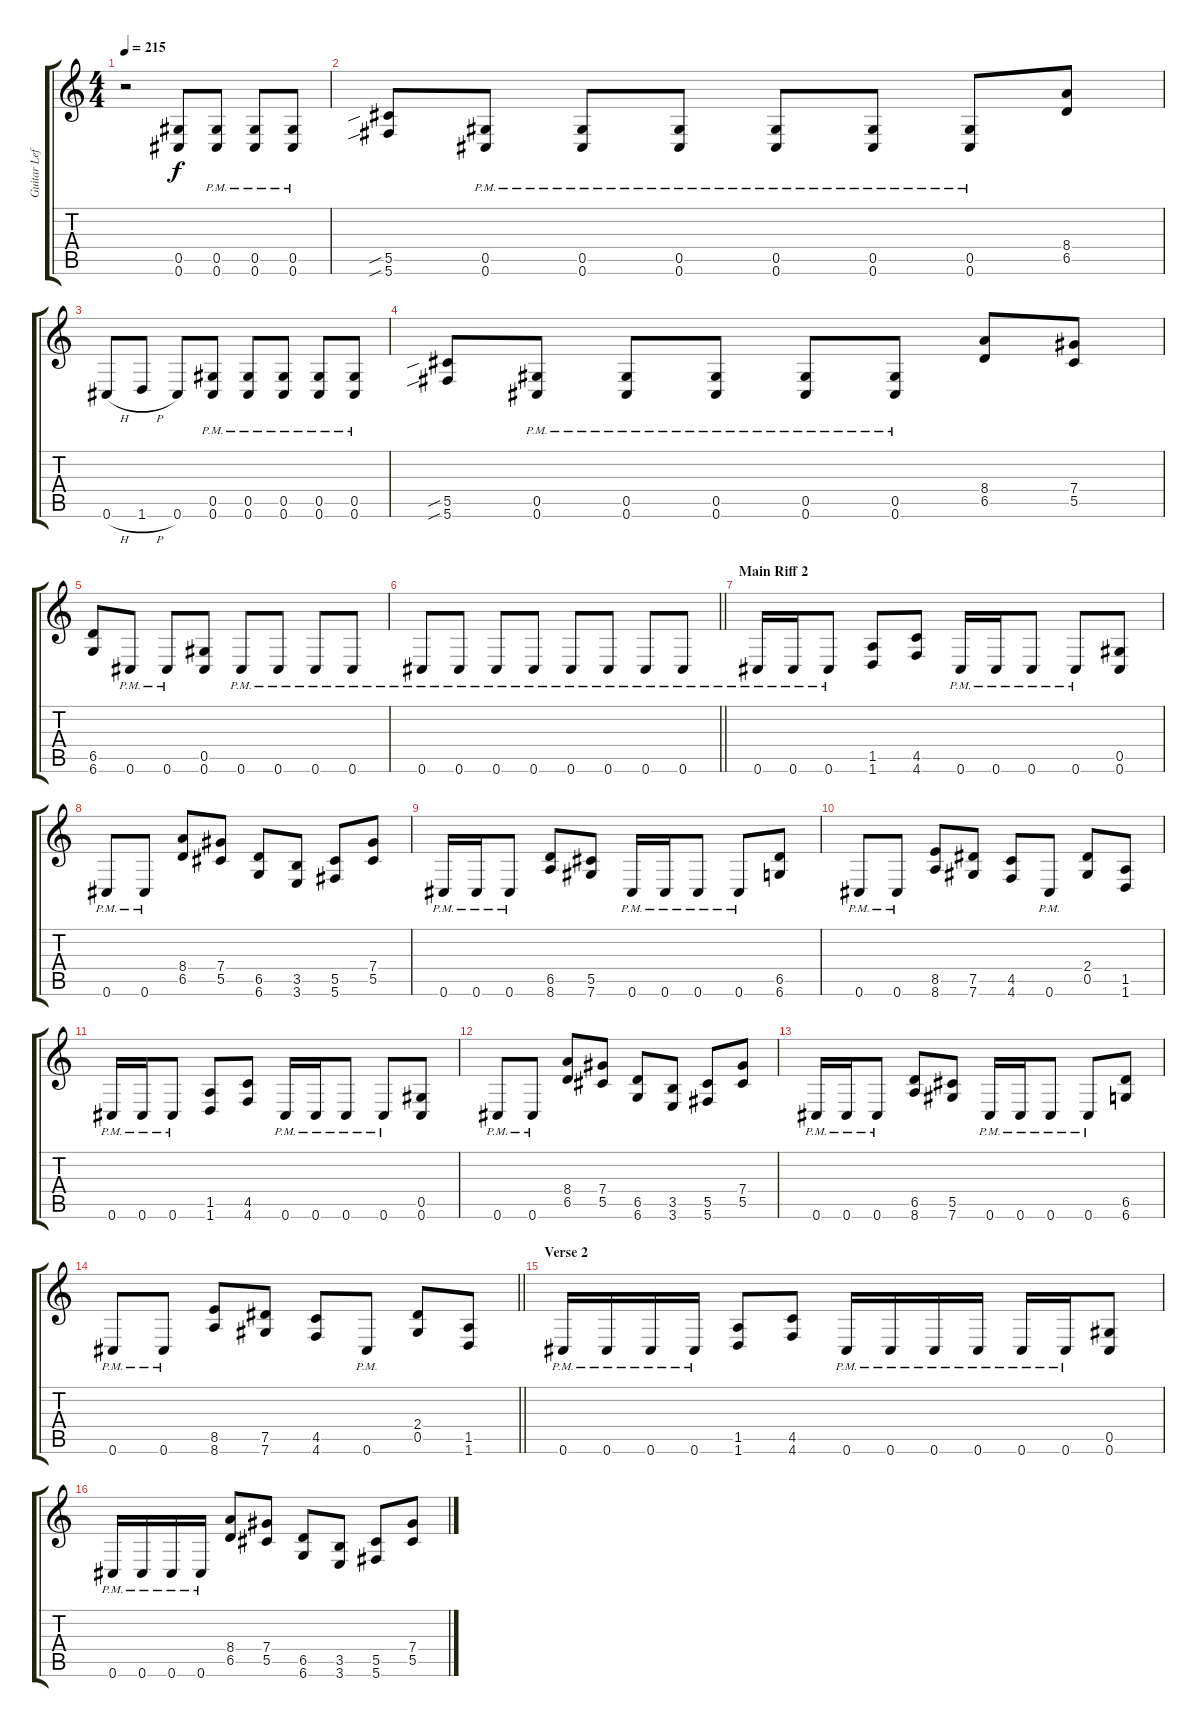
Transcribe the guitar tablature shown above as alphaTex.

\track ("Guitar Left" "Guitar Lef") {instrument distortionguitar}
\staff {score tabs}
\tuning (Eb4 Bb3 Gb3 Db3 Ab2 Db2) {hide}
\ts (4 4)
\tempo 215
\clef g2
\ks c
r.2{dy f} (0.5 0.6).8 (0.5{pm} 0.6{pm}).8 (0.5{pm} 0.6{pm}).8 (0.5{pm} 0.6{pm}).8 |
(5.5{sib} 5.6{sib}).8 (0.5{pm} 0.6{pm}).8 (0.5{pm} 0.6{pm}).8 (0.5{pm} 0.6{pm}).8 (0.5{pm} 0.6{pm}).8 (0.5{pm} 0.6{pm}).8 (0.5{pm} 0.6{pm}).8 (8.4 6.5).8 |
0.6{h}.8 1.6{h}.8 0.6.8 (0.5{pm} 0.6{pm}).8 (0.5{pm} 0.6{pm}).8 (0.5{pm} 0.6{pm}).8 (0.5{pm} 0.6{pm}).8 (0.5{pm} 0.6{pm}).8 |
(5.5{sib} 5.6{sib}).8 (0.5{pm} 0.6{pm}).8 (0.5{pm} 0.6{pm}).8 (0.5{pm} 0.6{pm}).8 (0.5{pm} 0.6{pm}).8 (0.5{pm} 0.6{pm}).8 (8.4 6.5).8 (7.4 5.5).8 |
(6.5 6.6).8 0.6{pm}.8 0.6{pm}.8 (0.5 0.6).8 0.6{pm}.8 0.6{pm}.8 0.6{pm}.8 0.6{pm}.8 |
\barLineRight lightlight
0.6{pm}.8 0.6{pm}.8 0.6{pm}.8 0.6{pm}.8 0.6{pm}.8 0.6{pm}.8 0.6{pm}.8 0.6{pm}.8 |
\section ("" "Main Riff 2")
0.6{pm}.16 0.6{pm}.16 0.6{pm}.8 (1.5 1.6).8 (4.5 4.6).8 0.6{pm}.16 0.6{pm}.16 0.6{pm}.8 0.6{pm}.8 (0.5 0.6).8 |
0.6{pm}.8 0.6{pm}.8 (8.4 6.5).8 (7.4 5.5).8 (6.5 6.6).8 (3.5 3.6).8 (5.5 5.6).8 (7.4 5.5).8 |
0.6{pm}.16 0.6{pm}.16 0.6{pm}.8 (6.5 8.6).8 (5.5 7.6).8 0.6{pm}.16 0.6{pm}.16 0.6{pm}.8 0.6{pm}.8 (6.5 6.6).8 |
0.6{pm}.8 0.6{pm}.8 (8.5 8.6).8 (7.5 7.6).8 (4.5 4.6).8 0.6{pm}.8 (2.4 0.5).8 (1.5 1.6).8 |
0.6{pm}.16 0.6{pm}.16 0.6{pm}.8 (1.5 1.6).8 (4.5 4.6).8 0.6{pm}.16 0.6{pm}.16 0.6{pm}.8 0.6{pm}.8 (0.5 0.6).8 |
0.6{pm}.8 0.6{pm}.8 (8.4 6.5).8 (7.4 5.5).8 (6.5 6.6).8 (3.5 3.6).8 (5.5 5.6).8 (7.4 5.5).8 |
0.6{pm}.16 0.6{pm}.16 0.6{pm}.8 (6.5 8.6).8 (5.5 7.6).8 0.6{pm}.16 0.6{pm}.16 0.6{pm}.8 0.6{pm}.8 (6.5 6.6).8 |
\barLineRight lightlight
0.6{pm}.8 0.6{pm}.8 (8.5 8.6).8 (7.5 7.6).8 (4.5 4.6).8 0.6{pm}.8 (2.4 0.5).8 (1.5 1.6).8 |
\section ("" "Verse 2")
0.6{pm}.16 0.6{pm}.16 0.6{pm}.16 0.6{pm}.16 (1.5 1.6).8 (4.5 4.6).8 0.6{pm}.16 0.6{pm}.16 0.6{pm}.16 0.6{pm}.16 0.6{pm}.16 0.6{pm}.16 (0.5 0.6).8 |
0.6{pm}.16 0.6{pm}.16 0.6{pm}.16 0.6{pm}.16 (8.4 6.5).8 (7.4 5.5).8 (6.5 6.6).8 (3.5 3.6).8 (5.5 5.6).8 (7.4 5.5).8
